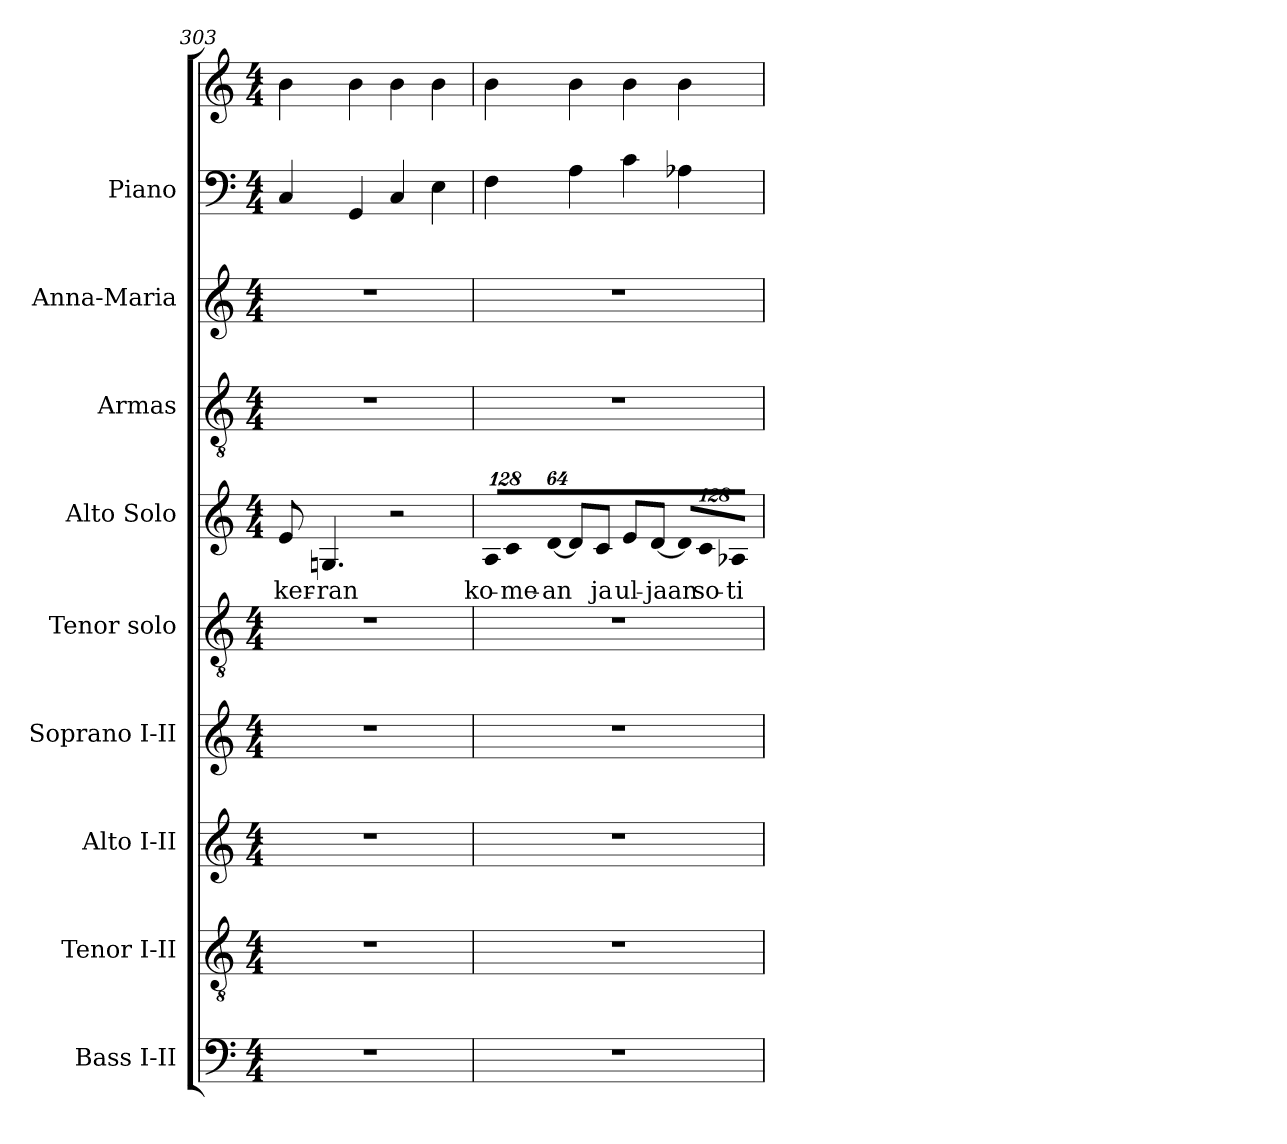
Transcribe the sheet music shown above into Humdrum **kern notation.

**kern	**kern	**kern	**kern	**kern	**kern	**text	**kern	**kern	**kern	**kern
*part9	*part8	*part7	*part6	*part5	*part4	*part4	*part3	*part2	*part1	*part1
*staff10	*staff9	*staff8	*staff7	*staff6	*staff5	*staff5	*staff4	*staff3	*staff2	*staff1
*I"Bass I-II	*I"Tenor I-II	*I"Alto I-II	*I"Soprano I-II	*I"Tenor solo	*I"Alto Solo	*	*I"Armas	*I"Anna-Maria	*I"Piano	*
*I'B.	*I'T.	*I'A.	*I'S.	*I'T. Solo	*I'A. Solo	*	*I'Armas	*I'A-M	*I'Pno.	*
*clefF4	*clefGv2	*clefG2	*clefG2	*clefGv2	*clefG2	*	*clefGv2	*clefG2	*clefF4	*clefG2
*	*ITrd7c12	*	*	*ITrd7c12	*	*	*ITrd7c12	*	*	*
*k[]	*k[]	*k[]	*k[]	*k[]	*k[]	*	*k[]	*k[]	*k[]	*k[]
*C:	*C:	*C:	*C:	*C:	*C:	*	*C:	*C:	*C:	*C:
*M4/4	*M4/4	*M4/4	*M4/4	*M4/4	*M4/4	*	*M4/4	*M4/4	*M4/4	*M4/4
=303	=303	=303	=303	=303	=303	=303	=303	=303	=303	=303
!	!	!	!	!	!	!LO:LY:b:color=#000000	!	!	!	!
1r	1r	1r	1r	1r	8ei/	ker-	1r	1r	4Ci/	4bi
!	!	!	!	!	!	!LO:LY:b:color=#000000	!	!	!	!
.	.	.	.	.	4.Gni/	-ran	.	.	.	.
.	.	.	.	.	.	.	.	.	4GGi/	4bi
.	.	.	.	.	2r	.	.	.	4Ci/	4bi
.	.	.	.	.	.	.	.	.	4Ei\	4bi
=304	=304	=304	=304	=304	=304	=304	=304	=304	=304	=304
*	*	*	*	*	*Xbrackettup	*	*	*	*	*
!	!	!	!	!	!LO:N:vis=8	!	!	!	!	!
!	!	!	!	!	!	!LO:LY:b:color=#000000	!	!	!	!
1r	1r	1r	1r	1r	1024%85Ai/L	ko-	1r	1r	4Fi\	4bi
!	!	!	!	!	!LO:N:vis=8	!	!	!	!	!
!	!	!	!	!	!	!LO:LY:b:color=#000000	!	!	!	!
.	.	.	.	.	1024%85ci/	-me-	.	.	.	.
!	!	!	!	!	!LO:N:vis=8	!	!	!	!	!
!	!	!	!	!	!	!LO:LY:b:color=#000000	!	!	!	!
.	.	.	.	.	[<512%43di/J	-an	.	.	.	.
.	.	.	.	.	8di/L]	.	.	.	4Ai\	4bi
!	!	!	!	!	!	!LO:LY:b:color=#000000	!	!	!	!
.	.	.	.	.	8ci/J	ja	.	.	.	.
!	!	!	!	!	!	!LO:LY:b:color=#000000	!	!	!	!
.	.	.	.	.	8ei/L	ul-	.	.	4ci\	4bi
!	!	!	!	!	!	!LO:LY:b:color=#000000	!	!	!	!
.	.	.	.	.	[<8di/J	-jaan	.	.	.	.
!	!	!	!	!	!LO:N:vis=8	!	!	!	!	!
.	.	.	.	.	1024%85di/L]	.	.	.	4A-Xi\	4bi
!	!	!	!	!	!LO:N:vis=8	!	!	!	!	!
!	!	!	!	!	!	!LO:LY:b:color=#000000	!	!	!	!
.	.	.	.	.	1024%85ci/	so-	.	.	.	.
!	!	!	!	!	!LO:N:vis=8	!	!	!	!	!
!	!	!	!	!	!	!LO:LY:b:color=#000000	!	!	!	!
.	.	.	.	.	512%43A-Xi/J	-ti-	.	.	.	.
=	=	=	=	=	=	=	=	=	=	=
*-	*-	*-	*-	*-	*-	*-	*-	*-	*-	*-
